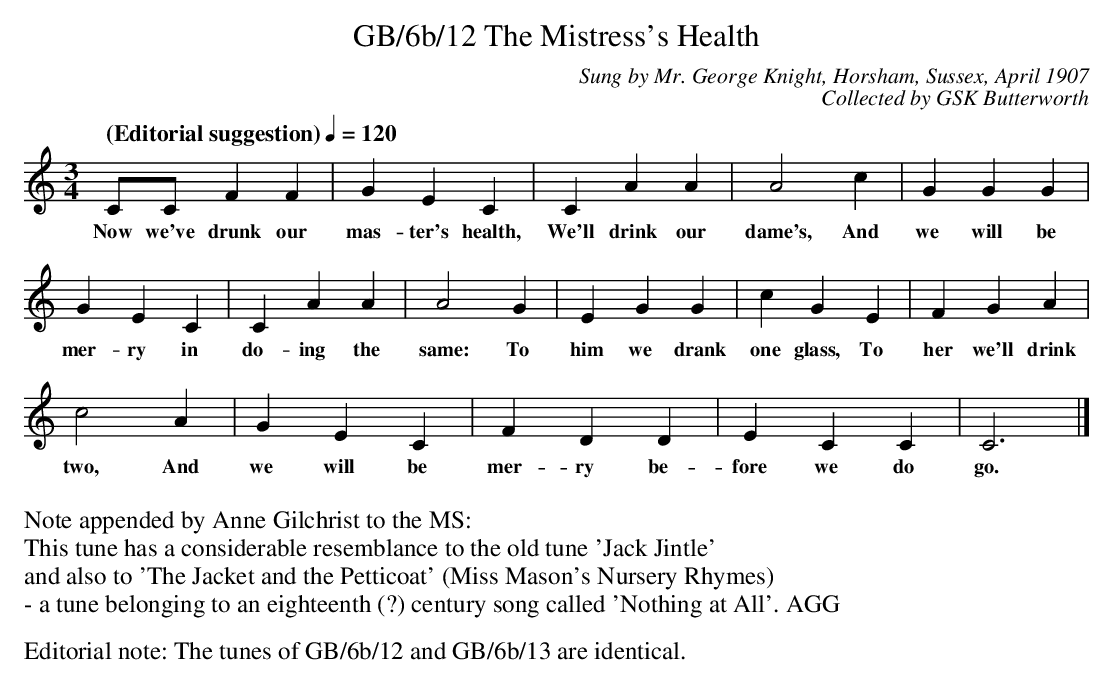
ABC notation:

X:1
T:GB/6b/12 The Mistress's Health
C:Sung by Mr. George Knight, Horsham, Sussex, April 1907
C:Collected by GSK Butterworth
L:1/4
M:3/4
Q:"(Editorial suggestion)" 1/4=120
K:C
C/C/ F F | G E C | C A A | A2 c | G G G |
w:Now we've drunk our mas-ter's health, We'll drink our dame's, And we will be
G E C | C A A | A2 G | E G G | c G E | F G A |
w:mer-ry in do-ing the same: To him we drank one glass, To her we'll drink
c2 A | G E C | F D D | E C C | C3 |]
w:two, And we will be mer-ry be-fore we do go.
